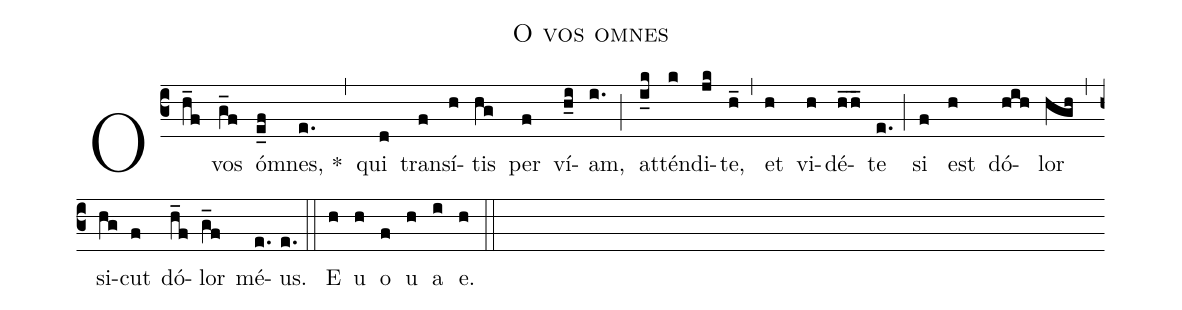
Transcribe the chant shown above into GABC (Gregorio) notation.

name: O vos omnes;
%%
(c3)

O(h_f) vos(g_f) óm(e_f)nes, *(e.) (,) qui(d) tran(f)sí(h)tis(hg) per(f) ví(h_i)am,(i.) (;)
at(i_k)tén(k)di(jk)te,(h_) (,) et(h) vi(h)dé(h_h_)te(e.) (;)
si(f) est(h) dó(hih)lor(hgh) (,) si(hg)cut(f) dó(h_f)lor(g_f) mé(e.)us.(e.) (::)

E(h) u(h) o(f) u(h) a(i) e.(h) (::)
